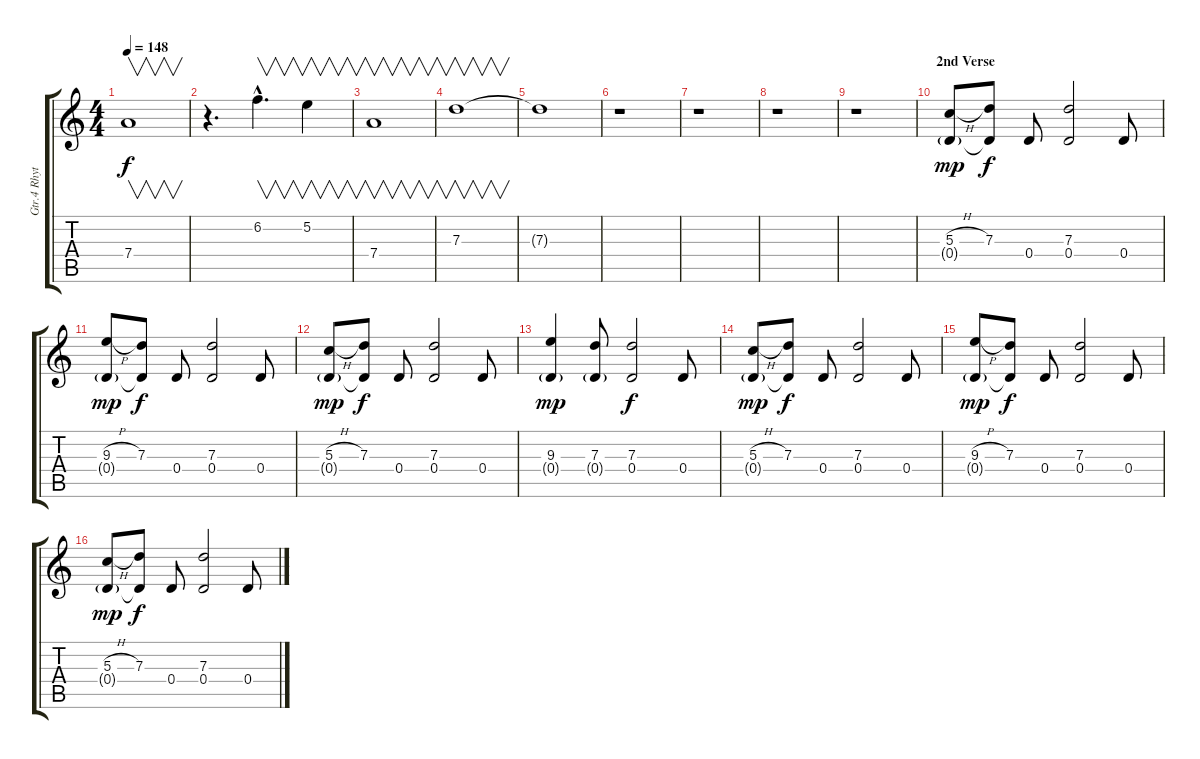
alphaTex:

\track ("Gtr.4 Rhytm Fills" "Gtr.4 Rhyt") {instrument overdrivenguitar}
\staff {score tabs}
\tuning (E4 B3 G3 D3 A2 E2) {hide}
\ts (4 4)
\tempo 148
\clef g2
\ks c
7.4.1{v dy f} |
r.4{d} 6.2{hac}.4{v d} 5.2.4{v} |
7.4.1{v} |
7.3.1{v} |
7.3{t}.1 |
r.1 |
r.1 |
r.1 |
r.1 |
\section ("" "2nd Verse")
(5.3{h} 0.4{g}).8{dy mp} (7.3 0.4{t}).8{dy f} 0.4.8 (7.3 0.4).2 0.4.8 |
(9.3{h} 0.4{g}).8{dy mp} (7.3 0.4{t}).8{dy f} 0.4.8 (7.3 0.4).2 0.4.8 |
(5.3{h} 0.4{g}).8{dy mp} (7.3 0.4{t}).8{dy f} 0.4.8 (7.3 0.4).2 0.4.8 |
(9.3 0.4{g}).4{dy mp} (7.3 0.4{g}).8 (7.3 0.4).2{dy f} 0.4.8 |
(5.3{h} 0.4{g}).8{dy mp} (7.3 0.4{t}).8{dy f} 0.4.8 (7.3 0.4).2 0.4.8 |
(9.3{h} 0.4{g}).8{dy mp} (7.3 0.4{t}).8{dy f} 0.4.8 (7.3 0.4).2 0.4.8 |
(5.3{h} 0.4{g}).8{dy mp} (7.3 0.4{t}).8{dy f} 0.4.8 (7.3 0.4).2 0.4.8
